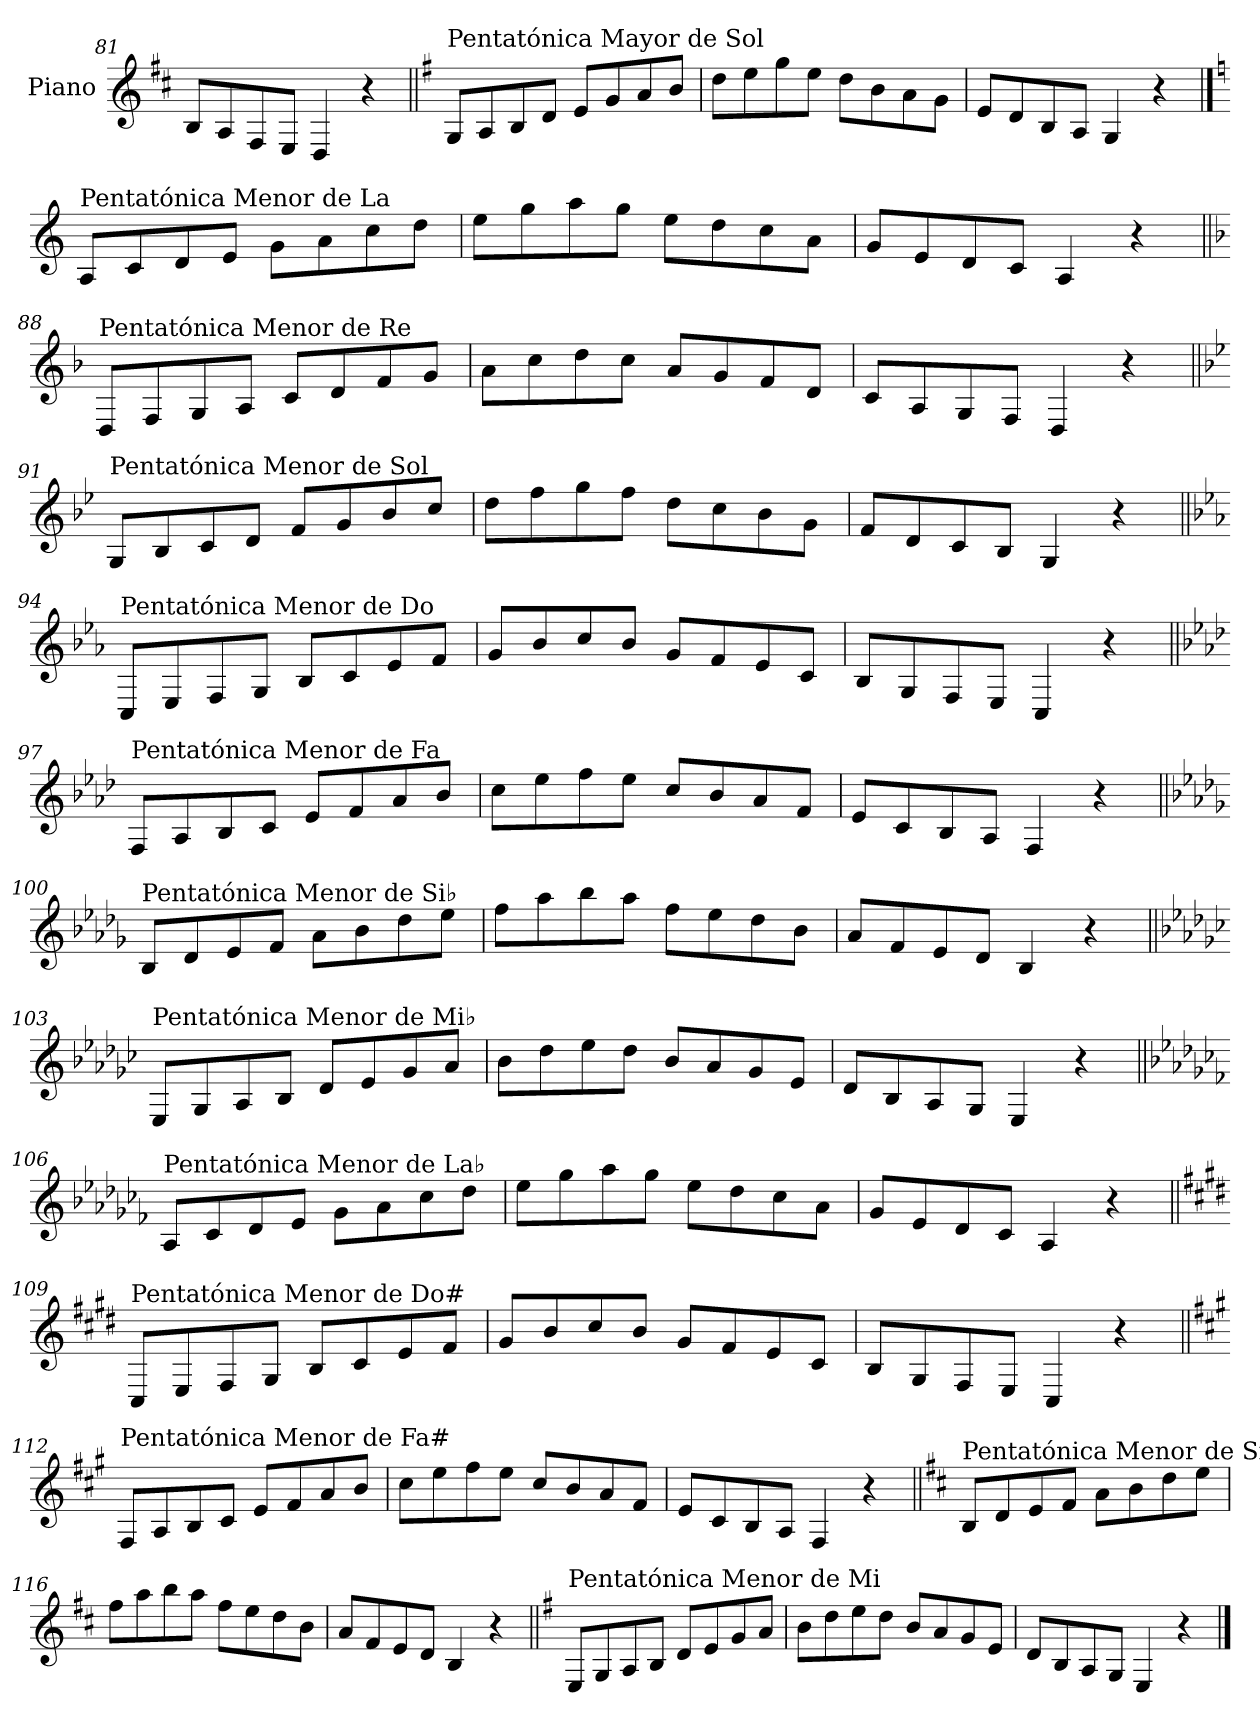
**kern
*part1
*staff1
*I"Piano
*I'Pno.
*clefG2
*k[f#c#]
=81
8B/L
8A/
8F#/
8E/J
4D/
4r
=82||
*k[f#]
!LO:TX:a:t=Pentatónica Mayor de Sol
8G/L
8A/
8B/
8d/J
8e/L
8g/
8a/
8b/J
=83
8dd\L
8ee\
8gg\
8ee\J
8dd\L
8b\
8a\
8g\J
=84
8e/L
8d/
8B/
8A/J
4G/
4r
!!LO:PB:g=z
==85
*k[]
!LO:TX:a:t=Pentatónica Menor de La
8A/L
8c/
8d/
8e/J
8g\L
8a\
8cc\
8dd\J
=86
8ee\L
8gg\
8aa\
8gg\J
8ee\L
8dd\
8cc\
8a\J
=87
8g/L
8e/
8d/
8c/J
4A/
4r
=88||
*k[b-]
!LO:TX:a:t=Pentatónica Menor de Re
8D/L
8F/
8G/
8A/J
8c/L
8d/
8f/
8g/J
=89
8a\L
8cc\
8dd\
8cc\J
8a/L
8g/
8f/
8d/J
=90
8c/L
8A/
8G/
8F/J
4D/
4r
!!LO:LB:g=z
=91||
*k[b-e-]
!LO:TX:a:t=Pentatónica Menor de Sol
8G/L
8B-/
8c/
8d/J
8f/L
8g/
8b-/
8cc/J
=92
8dd\L
8ff\
8gg\
8ff\J
8dd\L
8cc\
8b-\
8g\J
=93
8f/L
8d/
8c/
8B-/J
4G/
4r
=94||
*k[b-e-a-]
!LO:TX:a:t=Pentatónica Menor de Do
8C/L
8E-/
8F/
8G/J
8B-/L
8c/
8e-/
8f/J
=95
8g/L
8b-/
8cc/
8b-/J
8g/L
8f/
8e-/
8c/J
=96
8B-/L
8G/
8F/
8E-/J
4C/
4r
!!LO:LB:g=z
=97||
*k[b-e-a-d-]
!LO:TX:a:t=Pentatónica Menor de Fa
8F/L
8A-/
8B-/
8c/J
8e-/L
8f/
8a-/
8b-/J
=98
8cc\L
8ee-\
8ff\
8ee-\J
8cc/L
8b-/
8a-/
8f/J
=99
8e-/L
8c/
8B-/
8A-/J
4F/
4r
=100||
*k[b-e-a-d-g-]
!LO:TX:a:t=Pentatónica Menor de Si♭
8B-/L
8d-/
8e-/
8f/J
8a-\L
8b-\
8dd-\
8ee-\J
=101
8ff\L
8aa-\
8bb-\
8aa-\J
8ff\L
8ee-\
8dd-\
8b-\J
=102
8a-/L
8f/
8e-/
8d-/J
4B-/
4r
!!LO:LB:g=z
=103||
*k[b-e-a-d-g-c-]
!LO:TX:a:t=Pentatónica Menor de Mi♭
8E-/L
8G-/
8A-/
8B-/J
8d-/L
8e-/
8g-/
8a-/J
=104
8b-\L
8dd-\
8ee-\
8dd-\J
8b-/L
8a-/
8g-/
8e-/J
=105
8d-/L
8B-/
8A-/
8G-/J
4E-/
4r
=106||
*k[b-e-a-d-g-c-f-]
!LO:TX:a:t=Pentatónica Menor de La♭
8A-/L
8c-/
8d-/
8e-/J
8g-\L
8a-\
8cc-\
8dd-\J
=107
8ee-\L
8gg-\
8aa-\
8gg-\J
8ee-\L
8dd-\
8cc-\
8a-\J
=108
8g-/L
8e-/
8d-/
8c-/J
4A-/
4r
!!LO:LB:g=z
=109||
*k[f#c#g#d#]
!LO:TX:a:t=Pentatónica Menor de Do#
8C#/L
8E/
8F#/
8G#/J
8B/L
8c#/
8e/
8f#/J
=110
8g#/L
8b/
8cc#/
8b/J
8g#/L
8f#/
8e/
8c#/J
=111
8B/L
8G#/
8F#/
8E/J
4C#/
4r
=112||
*k[f#c#g#]
!LO:TX:a:t=Pentatónica Menor de Fa#
8F#/L
8A/
8B/
8c#/J
8e/L
8f#/
8a/
8b/J
=113
8cc#\L
8ee\
8ff#\
8ee\J
8cc#/L
8b/
8a/
8f#/J
=114
8e/L
8c#/
8B/
8A/J
4F#/
4r
!!LO:LB:g=z
=115||
*k[f#c#]
!LO:TX:a:t=Pentatónica Menor de Si
8B/L
8d/
8e/
8f#/J
8a\L
8b\
8dd\
8ee\J
=116
8ff#\L
8aa\
8bb\
8aa\J
8ff#\L
8ee\
8dd\
8b\J
=117
8a/L
8f#/
8e/
8d/J
4B/
4r
=118||
*k[f#]
!LO:TX:a:t=Pentatónica Menor de Mi
8E/L
8G/
8A/
8B/J
8d/L
8e/
8g/
8a/J
=119
8b\L
8dd\
8ee\
8dd\J
8b/L
8a/
8g/
8e/J
=120
8d/L
8B/
8A/
8G/J
4E/
4r
==
*-
